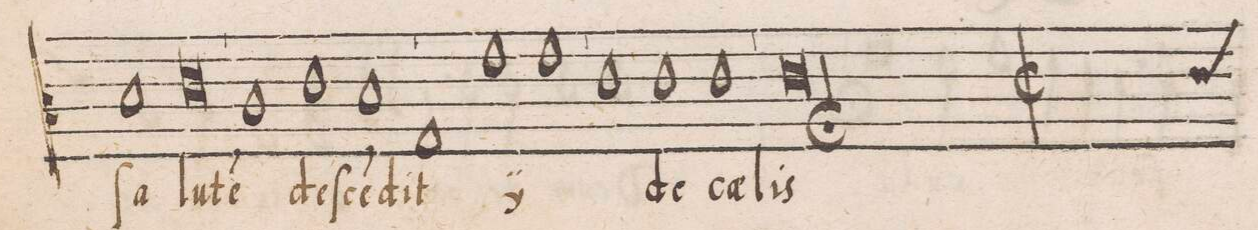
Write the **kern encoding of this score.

**kern	**text
*I"CANTVS	*
*clefC3	*
*k[]	*
*met(C|)	*
*M3/1	*
1d\	ſa-
0e\,	-lu-
=52-	=52-
1c\	-te(m)
1e\	de-
1d\,	-ſce(n)-
=53-	=53-
1G/	-dit
*	*ij
1g\	de-
1g\,	-ſce(n)-
=54-	=54-
1e\	-dit
*	*Xij
1e\	de
1e\,	c(ae)-
=55-	=55-
*custos:e	*
0.e\;	-lis
=56-	=56-
*M2/1	*
*met(C|)	*
*mmet(c|)	*
*-	*-
